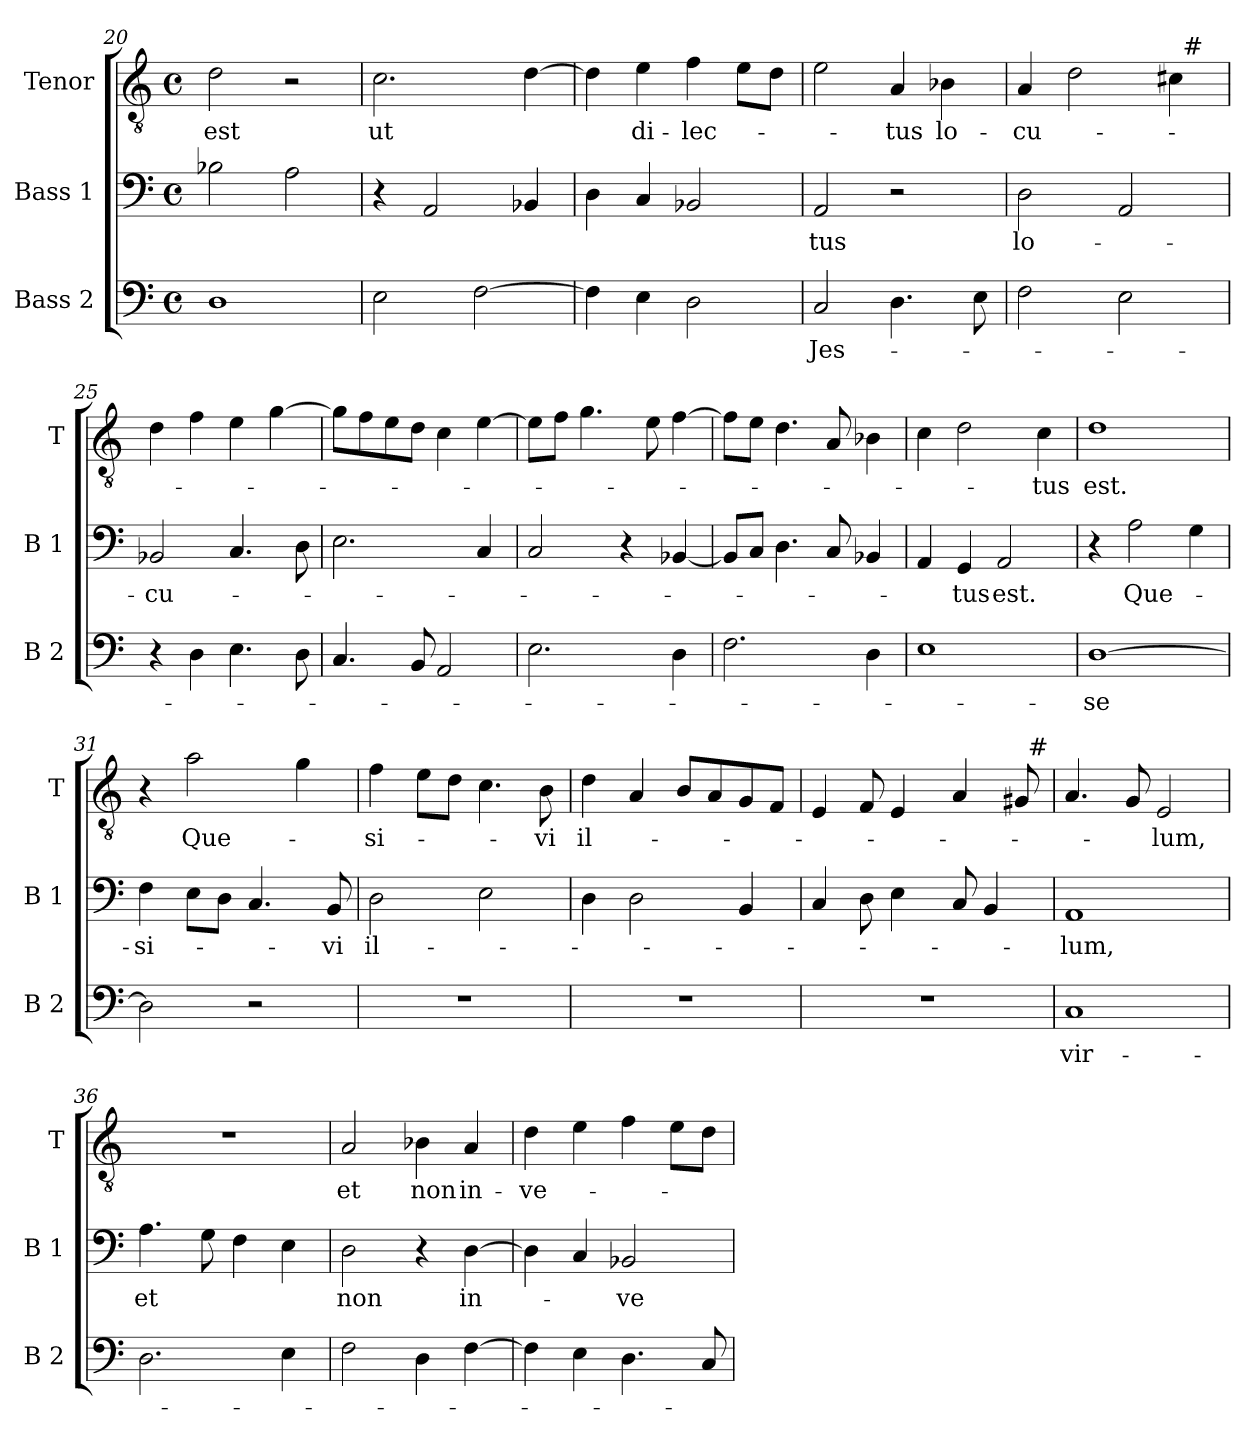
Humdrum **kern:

**kern	**text	**kern	**text	**kern	**text
*part3	*part3	*part2	*part2	*part1	*part1
*staff3	*staff3	*staff2	*staff2	*staff1	*staff1
*I"Bass 2	*	*I"Bass 1	*	*I"Tenor	*
*I'B 2	*	*I'B 1	*	*I'T	*
*clefF4	*	*clefF4	*	*clefGv2	*
*k[]	*	*k[]	*	*k[]	*
*C:	*	*C:	*	*C:	*
*M4/4	*	*M4/4	*	*M4/4	*
*met(c)	*	*met(c)	*	*met(c)	*
=20	=20	=20	=20	=20	=20
!	!	!	!	!	!LO:LY:b
1D	.	2B-X\	.	2d\	est
.	.	2A\	.	2r	.
=21	=21	=21	=21	=21	=21
!	!	!	!	!	!LO:LY:b
2E\	.	4r	.	2.c\	ut
.	.	2AA/	.	.	.
[2F\	.	.	.	.	.
.	.	4BB-X/	.	[4d\	.
=22	=22	=22	=22	=22	=22
4F\]	.	4D\	.	4d\]	.
!	!	!	!	!	!LO:LY:b
4E\	.	4C/	.	4e\	di-
!	!	!	!	!	!LO:LY:b
2D\	.	2BB-X/	.	4f\	-lec-
.	.	.	.	8e\L	.
.	.	.	.	8d\J	.
=23	=23	=23	=23	=23	=23
!	!LO:LY:b	!	!LO:LY:b	!	!
2C/	Jes-	2AA/	-tus	2e\	.
!	!	!	!	!	!LO:LY:b
4.D\	.	2r	.	4A/	-tus
!	!	!	!	!	!LO:LY:b
.	.	.	.	4B-X\	lo-
8E\	.	.	.	.	.
!!LO:LB:g=z
=24	=24	=24	=24	=24	=24
!	!	!	!LO:LY:b	!	!LO:LY:b
*	*	*	*	*^	*
2F\	.	2D\	lo-	4A/	2ryy	-cu-
.	.	.	.	2d\	.	.
2E\	.	2AA/	.	.	4ryy	.
.	.	.	.	4c#X\	32ryy	.
!	!	!	!	!	!LO:TX:a:t=#	!
.	.	.	.	.	8..ryy	.
=25	=25	=25	=25	=25	=25	=25
!	!	!	!LO:LY:b	!	!	!
*	*	*	*	*v	*v	*
4r	.	2BB-X/	-cu-	4d\	.
4D\	.	.	.	4f\	.
4.E\	.	4.C/	.	4e\	.
.	.	.	.	[4g\	.
8D\	.	8D\	.	.	.
=26	=26	=26	=26	=26	=26
4.C/	.	2.E\	.	8g\L]	.
.	.	.	.	8f\	.
.	.	.	.	8e\	.
8BB/	.	.	.	8d\J	.
2AA/	.	.	.	4c\	.
.	.	4C/	.	[4e\	.
=27	=27	=27	=27	=27	=27
2.E\	.	2C/	.	8e\L]	.
.	.	.	.	8f\J	.
.	.	.	.	4.g\	.
.	.	4r	.	.	.
.	.	.	.	8e\	.
4D\	.	[4BB-X/	.	[4f\	.
=28	=28	=28	=28	=28	=28
2.F\	.	8BB-/L]	.	8f\L]	.
.	.	8C/J	.	8e\J	.
.	.	4.D\	.	4.d\	.
.	.	8C/	.	8A/	.
4D\	.	4BB-X/	.	4B-X\	.
!!LO:LB:g=z
=29	=29	=29	=29	=29	=29
1E	.	4AA/	.	4c\	.
!	!	!	!LO:LY:b	!	!
.	.	4GG/	-tus	2d\	.
!	!	!	!LO:LY:b	!	!
.	.	2AA/	est.	.	.
!	!	!	!	!	!LO:LY:b
.	.	.	.	4c\	-tus
=30	=30	=30	=30	=30	=30
!	!LO:LY:b	!	!	!	!LO:LY:b
[1D	-se	4r	.	1d	est.
!	!	!	!LO:LY:b	!	!
.	.	2A\	Que-	.	.
.	.	4G\	.	.	.
=31	=31	=31	=31	=31	=31
!	!	!	!LO:LY:b	!	!
2D\]	.	4F\	-si-	4r	.
!	!	!	!	!	!LO:LY:b
.	.	8E\L	.	2a\	Que-
.	.	8D\J	.	.	.
2r	.	4.C/	.	.	.
.	.	.	.	4g\	.
!	!	!	!LO:LY:b	!	!
.	.	8BB/	-vi	.	.
=32	=32	=32	=32	=32	=32
!	!	!	!LO:LY:b	!	!LO:LY:b
1r	.	2D\	il-	4f\	-si-
.	.	.	.	8e\L	.
.	.	.	.	8d\J	.
.	.	2E\	.	4.c\	.
!	!	!	!	!	!LO:LY:b
.	.	.	.	8B\	-vi
=33	=33	=33	=33	=33	=33
!	!	!	!	!	!LO:LY:b
1r	.	4D\	.	4d\	il-
.	.	2D\	.	4A/	.
.	.	.	.	8B/L	.
.	.	.	.	8A/	.
.	.	4BB/	.	8G/	.
.	.	.	.	8F/J	.
!!LO:LB:g=z
=34	=34	=34	=34	=34	=34
*	*	*	*	*^	*
1r	.	4C/	.	4E/	2ryy	.
.	.	8D\	.	8F/	.	.
.	.	4E\	.	4E/	.	.
.	.	.	.	.	4ryy	.
.	.	8C/	.	4A/	.	.
.	.	4BB/	.	.	8ryy	.
.	.	.	.	8G#X/	32ryy	.
!	!	!	!	!	!LO:TX:a:t=#	!
.	.	.	.	.	16.ryy	.
=35	=35	=35	=35	=35	=35	=35
!	!LO:LY:b	!	!LO:LY:b	!	!	!
*	*	*	*	*v	*v	*
1C	vir-	1AA	-lum,	4.A/	.
.	.	.	.	8G/	.
!	!	!	!	!	!LO:LY:b
.	.	.	.	2E/	-lum,
=36	=36	=36	=36	=36	=36
!	!	!	!LO:LY:b	!	!
2.D\	.	4.A\	et	1r	.
.	.	8G\	.	.	.
.	.	4F\	.	.	.
4E\	.	4E\	.	.	.
=37	=37	=37	=37	=37	=37
!	!	!	!LO:LY:b	!	!LO:LY:b
2F\	.	2D\	non	2A/	et
!	!	!	!	!	!LO:LY:b
4D\	.	4r	.	4B-X\	non
!	!	!	!LO:LY:b	!	!LO:LY:b
[4F\	.	[4D\	in-	4A/	in-
=38	=38	=38	=38	=38	=38
!	!	!	!	!	!LO:LY:b
4F\]	.	4D\]	.	4d\	-ve-
4E\	.	4C/	.	4e\	.
!	!	!	!LO:LY:b	!	!
4.D\	.	2BB-X/	-ve-	4f\	.
.	.	.	.	8e\L	.
8C/	.	.	.	8d\J	.
=	=	=	=	=	=
*-	*-	*-	*-	*-	*-
